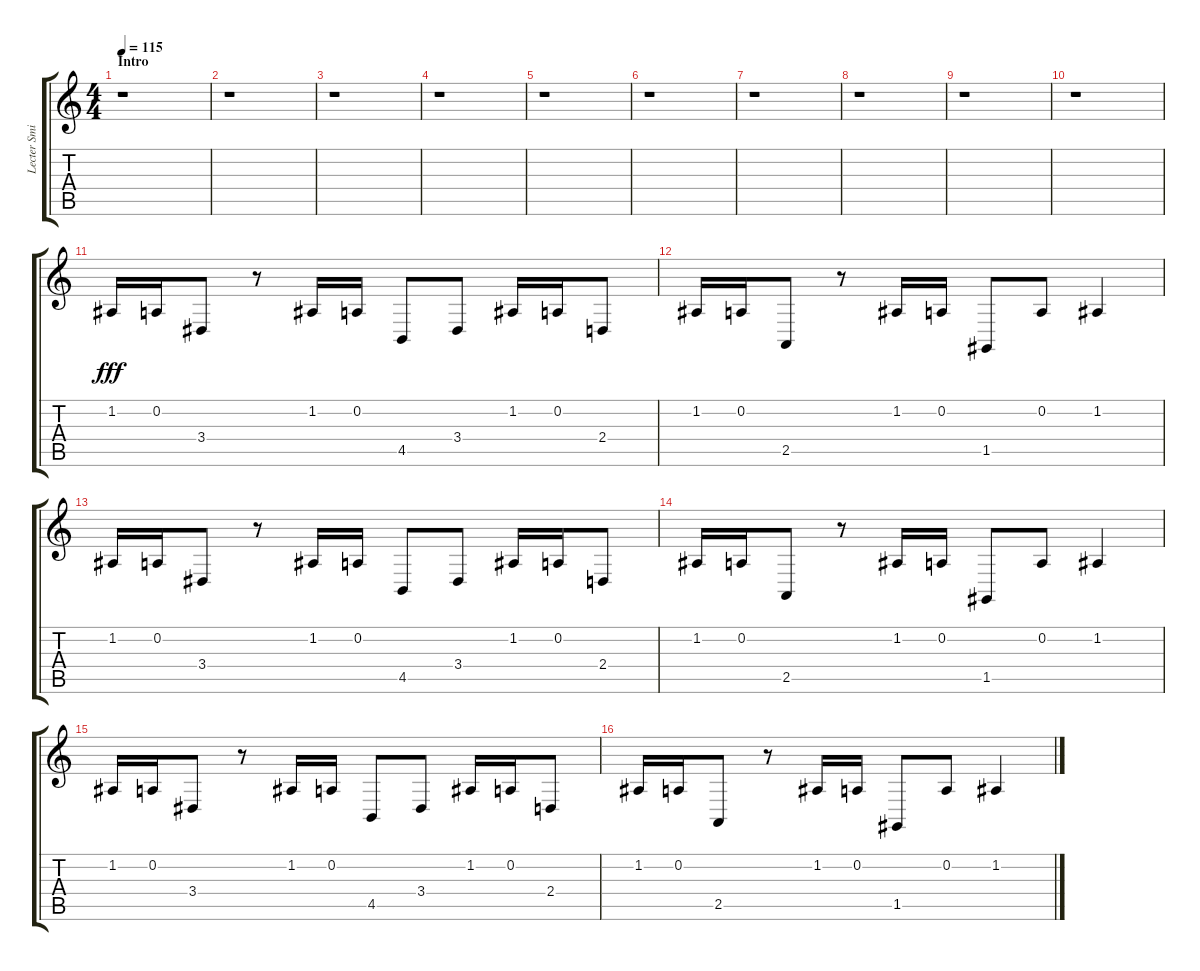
\track ("Lecter Smith" "Lecter Smi") {instrument synthbrass2}
\staff {score tabs}
\tuning (D4 A3 F3 C3 G2 D2) {hide}
\ts (4 4)
\section ("" "Intro")
\tempo 115
\clef g2
\ks c
r.1{dy fff instrument synthbrass2} |
r.1 |
r.1 |
r.1 |
r.1 |
r.1 |
r.1 |
r.1 |
r.1 |
r.1 |
1.2.16 0.2.16 3.4.8 r.8 1.2.16 0.2.16 4.5.8 3.4.8 1.2.16 0.2.16 2.4.8 |
1.2.16 0.2.16 2.5.8 r.8 1.2.16 0.2.16 1.5.8 0.2.8 1.2.4 |
1.2.16{volume 14} 0.2.16 3.4.8 r.8 1.2.16 0.2.16 4.5.8 3.4.8 1.2.16 0.2.16 2.4.8 |
1.2.16 0.2.16 2.5.8 r.8 1.2.16 0.2.16 1.5.8 0.2.8 1.2.4 |
1.2.16{volume 16} 0.2.16 3.4.8 r.8 1.2.16 0.2.16 4.5.8 3.4.8 1.2.16 0.2.16 2.4.8 |
1.2.16 0.2.16 2.5.8 r.8 1.2.16 0.2.16 1.5.8 0.2.8 1.2.4
